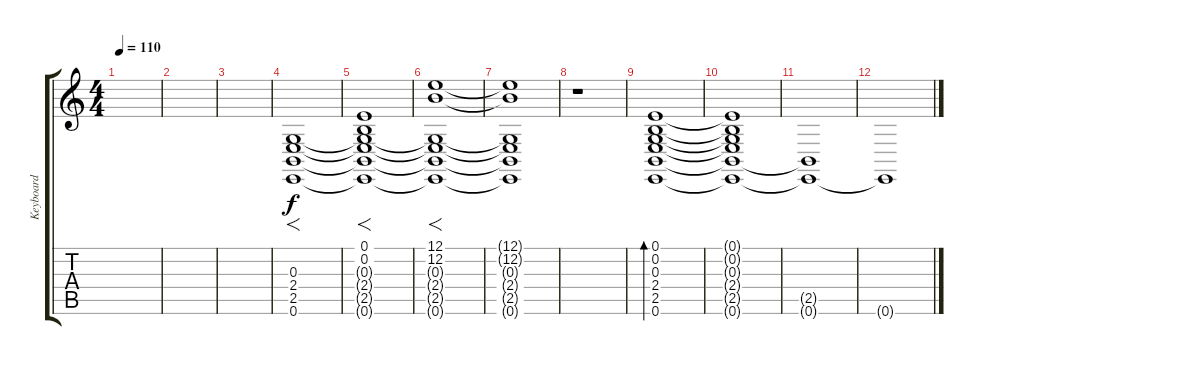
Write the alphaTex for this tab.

\track ("Keyboard" "Keyboard") {instrument stringensemble1}
\staff {score tabs}
\tuning (E4 B3 G3 D3 A2 E2) {hide}
\ts (4 4)
\tempo 110
\clef g2
\ks c
|
|
|
(0.3 2.4 2.5 0.6).1{f} |
(0.1 0.2 0.3{t} 2.4{t} 2.5{t} 0.6{t}).1{f} |
(12.1 12.2 0.3{t} 2.4{t} 2.5{t} 0.6{t}).1{f} |
(12.1{t} 12.2{t} 0.3{t} 2.4{t} 2.5{t} 0.6{t}).1 |
r.1 |
(0.1 0.2 0.3 2.4 2.5 0.6).1{bd 480} |
(0.1{t} 0.2{t} 0.3{t} 2.4{t} 2.5{t} 0.6{t}).1 |
(2.5{t} 0.6{t}).1 |
0.6{t}.1
